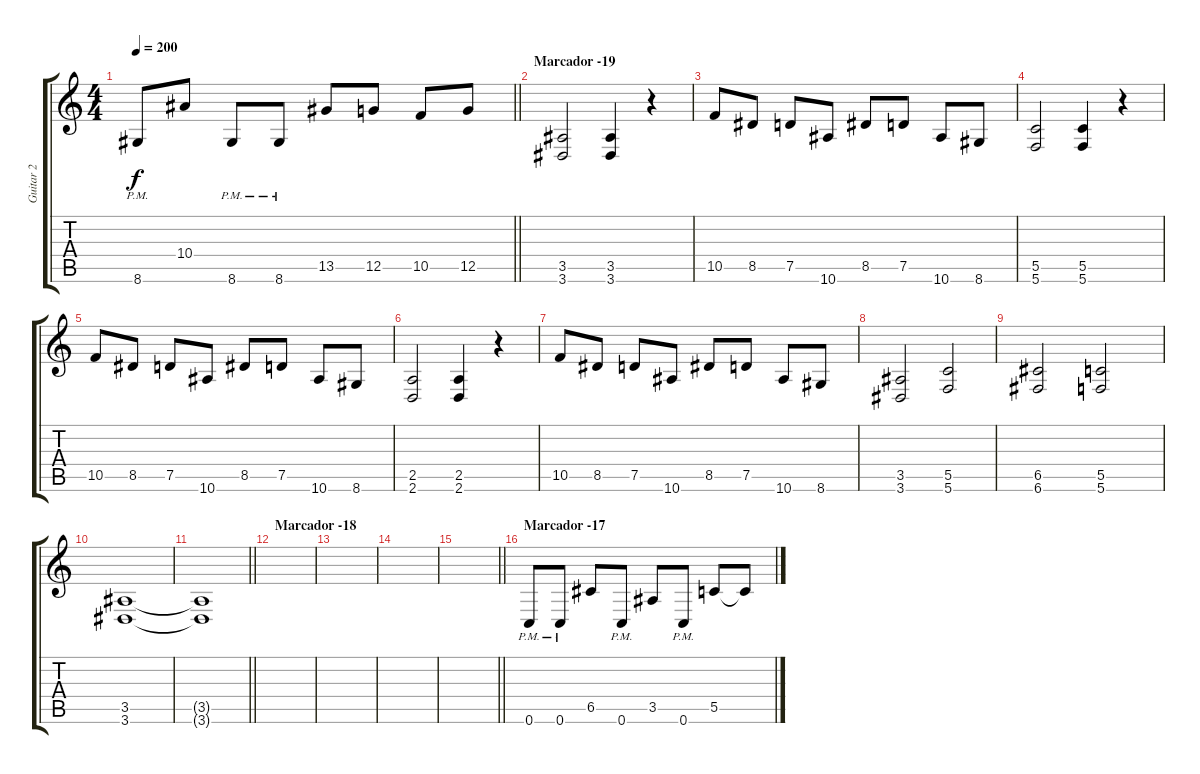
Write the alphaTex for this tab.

\track ("Guitar 2" "Guitar 2") {instrument distortionguitar}
\staff {score tabs}
\tuning (D4 A3 F3 C3 G2 C2) {hide}
\ts (4 4)
\tempo 200
\clef g2
\barLineRight lightlight
\ks c
8.6{pm}.8{dy f} 10.4.8 8.6{pm}.8 8.6{pm}.8 13.5.8 12.5.8 10.5.8 12.5.8 |
\section ("" "Marcador -19")
(3.5 3.6).2 (3.5 3.6).4 r.4 |
10.5.8 8.5.8 7.5.8 10.6.8 8.5.8 7.5.8 10.6.8 8.6.8 |
(5.5 5.6).2 (5.5 5.6).4 r.4 |
10.5.8 8.5.8 7.5.8 10.6.8 8.5.8 7.5.8 10.6.8 8.6.8 |
(2.5 2.6).2 (2.5 2.6).4 r.4 |
10.5.8 8.5.8 7.5.8 10.6.8 8.5.8 7.5.8 10.6.8 8.6.8 |
(3.5 3.6).2 (5.5 5.6).2 |
(6.5 6.6).2 (5.5 5.6).2 |
(3.5 3.6).1 |
\barLineRight lightlight
(3.5{t} 3.6{t}).1 |
\section ("" "Marcador -18")
|
|
|
\barLineRight lightlight
|
\section ("" "Marcador -17")
0.6{pm}.8 0.6{pm}.8 6.5.8 0.6{pm}.8 3.5.8 0.6{pm}.8 5.5.8 5.5{t}.8
